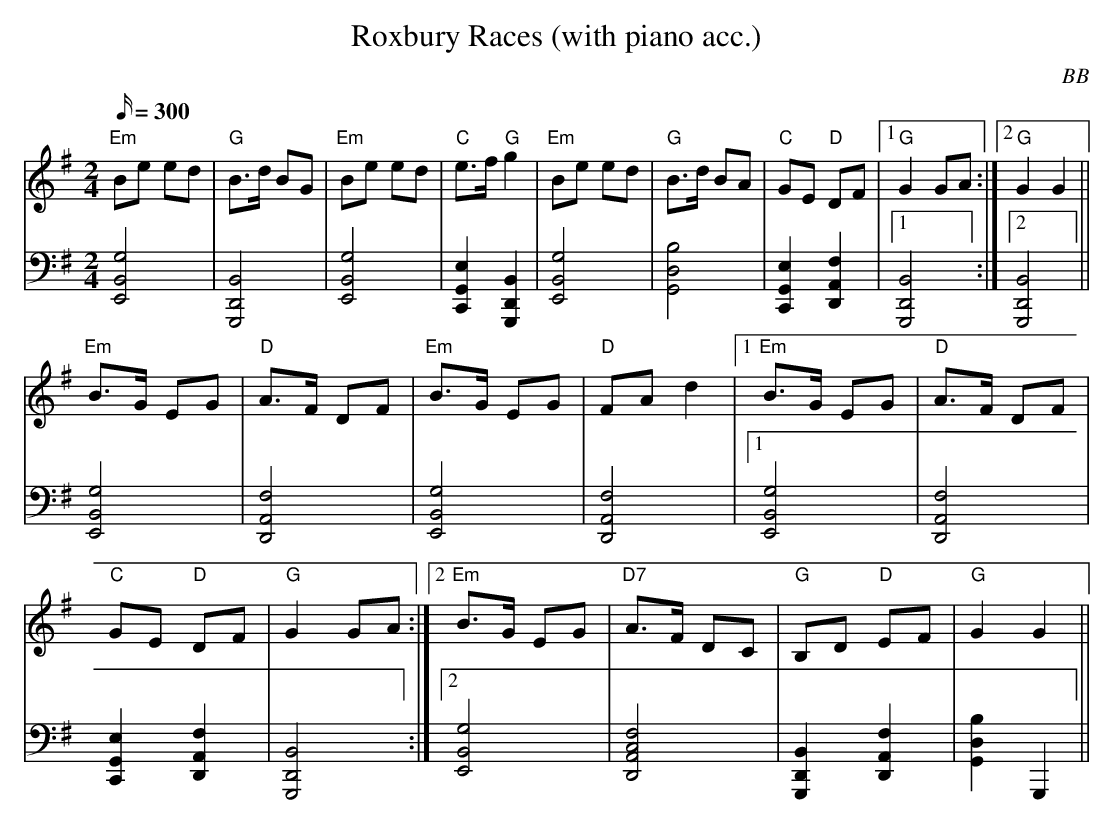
X:1
T: Roxbury Races (with piano acc.)
C: BB
M: 2/4
Q: 300
L: 1/8
V: 1 program 1 105 %banjo
V: 2 volume=70 clef=bass m=D program 1 01
K: G
[V:1] "Em"Be ed|"G"B>d BG|"Em"Be ed|"C"e>f "G"g2|"Em"Be ed|"G"B>d BA|"C"GE "D"DF|1\
"G"G2 GA :|2 "G"G2 G2 ||
[V:2] [E,4G4B,4]|[G,,4B,4D,4]|[E,4G4B,4]|[C,2E2G,2][G,,2B,2D,2]|[E,4G4B,4]|[G,4B4D4]|\
[C,2E2G,2][D,2F2A,2]|1 [G,,4B,4D,4]:|2 [G,,4B,4D,4]||
[V:1] "Em"B>G EG | "D"A>F DF | "Em"B>G EG | "D"FA d2 |1 "Em"B>G EG | "D"A>F DF |
[V:2] [E,4G4B,4]|[D,4F4A,4]|[E,4G4B,4]|[D,4F4A,4]|1 [E,4G4B,4]|[D,4F4A,4]|
[V:1] "C"GE "D"DF | "G"G2 GA :|2 "Em"B>G EG | "D7"A>F DC | "G"B,D "D"EF | "G"G2 G2 ||
[V:2] [C,2E2G,2][D,2F2A,2]|[G,,4B,4D,4]:|2 [E,4G4B,4]|[D,4F4A,4C4]|[G,,2B,2D,2][D,2F2A,2]|\
[G,2B2D2] G,,2||
